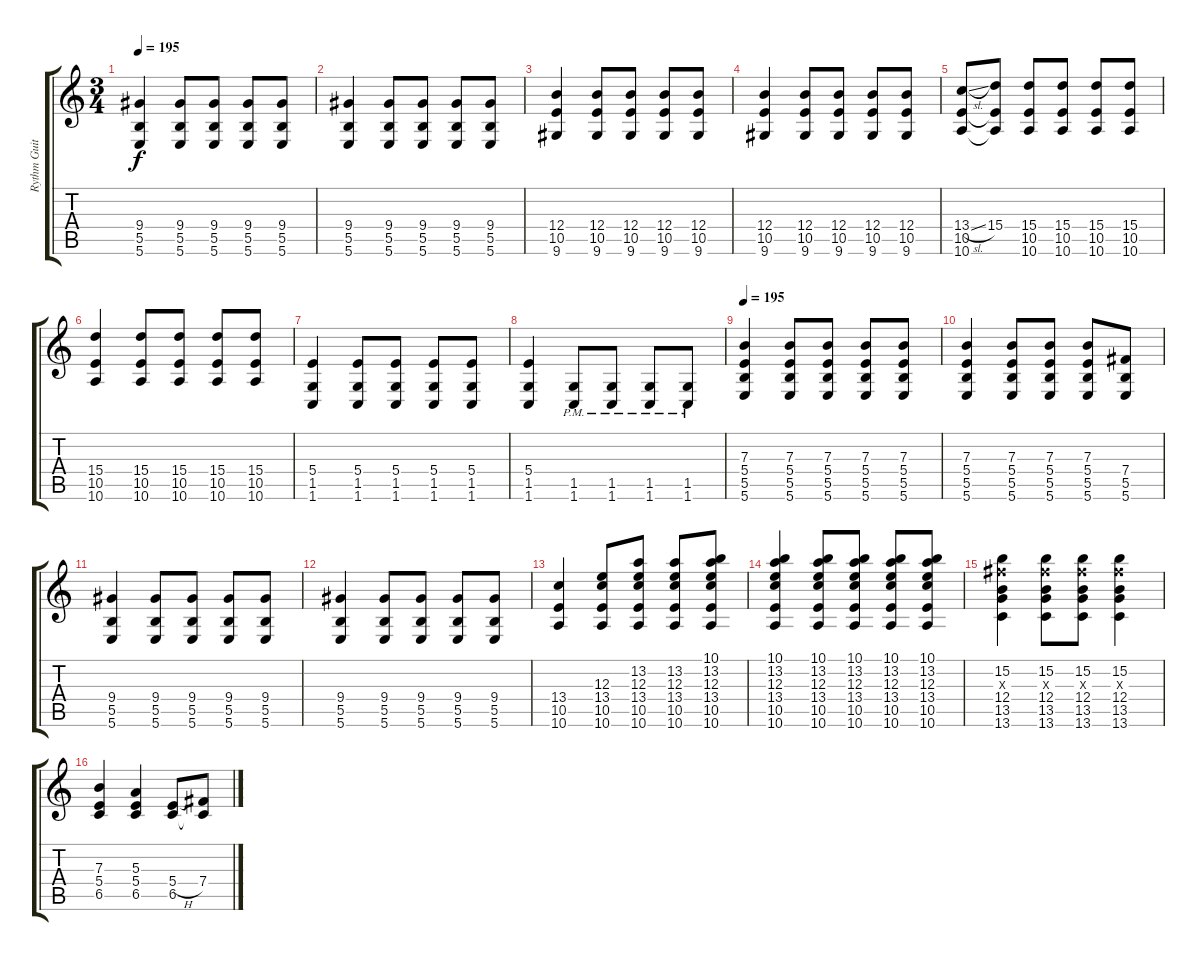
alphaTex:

\track ("Rythm Guitar" "Rythm Guit") {instrument electricguitarclean}
\staff {score tabs}
\tuning (Db4 Ab3 E3 B2 Gb2 B1) {hide}
\ts (3 4)
\tempo 195
\clef g2
\ks c
(9.4 5.5 5.6).4{dy f} (9.4 5.5 5.6).8 (9.4 5.5 5.6).8 (9.4 5.5 5.6).8 (9.4 5.5 5.6).8 |
(9.4 5.5 5.6).4 (9.4 5.5 5.6).8 (9.4 5.5 5.6).8 (9.4 5.5 5.6).8 (9.4 5.5 5.6).8 |
(12.4 10.5 9.6).4 (12.4 10.5 9.6).8 (12.4 10.5 9.6).8 (12.4 10.5 9.6).8 (12.4 10.5 9.6).8 |
(12.4 10.5 9.6).4 (12.4 10.5 9.6).8 (12.4 10.5 9.6).8 (12.4 10.5 9.6).8 (12.4 10.5 9.6).8 |
(13.4{sl} 10.5 10.6).8 (15.4 10.5{t} 10.6{t}).8 (15.4 10.5 10.6).8 (15.4 10.5 10.6).8 (15.4 10.5 10.6).8 (15.4 10.5 10.6).8 |
(15.4 10.5 10.6).4 (15.4 10.5 10.6).8 (15.4 10.5 10.6).8 (15.4 10.5 10.6).8 (15.4 10.5 10.6).8 |
(5.4 1.5 1.6).4 (5.4 1.5 1.6).8 (5.4 1.5 1.6).8 (5.4 1.5 1.6).8 (5.4 1.5 1.6).8 |
(5.4 1.5 1.6).4 (1.5{pm} 1.6{pm}).8 (1.5{pm} 1.6{pm}).8 (1.5{pm} 1.6{pm}).8 (1.5{pm} 1.6{pm}).8 |
\tempo 195
(7.3 5.4 5.5 5.6).4 (7.3 5.4 5.5 5.6).8 (7.3 5.4 5.5 5.6).8 (7.3 5.4 5.5 5.6).8 (7.3 5.4 5.5 5.6).8 |
(7.3 5.4 5.5 5.6).4 (7.3 5.4 5.5 5.6).8 (7.3 5.4 5.5 5.6).8 (7.3 5.4 5.5 5.6).8 (7.4 5.5 5.6).8 |
(9.4 5.5 5.6).4 (9.4 5.5 5.6).8 (9.4 5.5 5.6).8 (9.4 5.5 5.6).8 (9.4 5.5 5.6).8 |
(9.4 5.5 5.6).4 (9.4 5.5 5.6).8 (9.4 5.5 5.6).8 (9.4 5.5 5.6).8 (9.4 5.5 5.6).8 |
(13.4 10.5 10.6).4 (12.3 13.4 10.5 10.6).8 (13.2 12.3 13.4 10.5 10.6).8 (13.2 12.3 13.4 10.5 10.6).8 (10.1 13.2 12.3 13.4 10.5 10.6).8 |
(10.1 13.2 12.3 13.4 10.5 10.6).4 (10.1 13.2 12.3 13.4 10.5 10.6).8 (10.1 13.2 12.3 13.4 10.5 10.6).8 (10.1 13.2 12.3 13.4 10.5 10.6).8 (10.1 13.2 12.3 13.4 10.5 10.6).8 |
(15.2 14.3{x} 12.4 13.5 13.6).4 (15.2 14.3{x} 12.4 13.5 13.6).8 (15.2 14.3{x} 12.4 13.5 13.6).8 (15.2 14.3{x} 12.4 13.5 13.6).4 |
(7.3 5.4 6.5).4 (5.3 5.4 6.5).4 (5.4{h} 6.5).8 (7.4 6.5{t}).8
